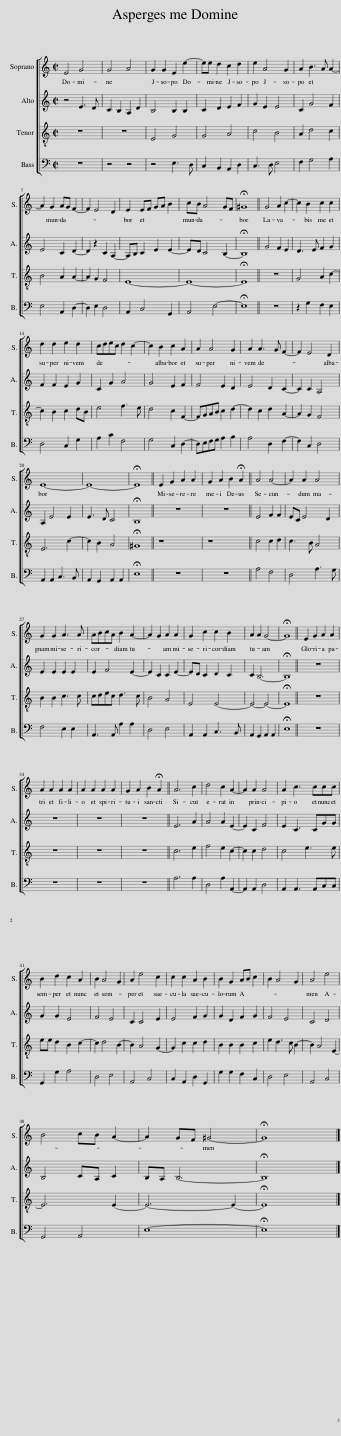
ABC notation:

X:1
%%score [ 1 2 3 4 ]
L:1/8
M:2/2
I:linebreak $
K:C
V:1 treble
V:2 treble
V:3 treble-8
V:4 bass
V:1
 E4 G4 | G4 A4 | G2 G2 E2 e2- | ee d2 c2 d2 | e2 A4 G2 | %5
 A2 B3 A A2- |$ A2 G2 AG F2- | F2 E4 D2 | E2 EF GA B2 | cB A4 GF | %10
 !fermata!^G8 || G4 A2 c2- | c2 B2 c2 c2 |$ d2 d2 e2 d2 | cdec d2 c2- | %15
 c2 B2 c2 A2 | A2 A4 G2 | A2 A3 G F2- | F2 E4 D2 |$ E8- | %20
 E8- | !fermata!E8 || E2 G2 A2 A2 | G2 A2 B2 !fermata!A2 || A4 A4- | %25
 A2 A2 A4 |$ G2 G2 A3 A | ABcA B2 A2- | A2 G2 A2 A2 | G2 c2 c2 B2 | %30
 A2 A2 G4- | !fermata!G8 || E2 G2 A2 A2 |$ A2 A2 A2 A2 | A2 A2 A2 A2 | %35
 G2 A2 B2 !fermata!A2 || A6 c2 | d4 c2 A2- | A2 A2 A4 | A2 c3 ccc |$ %40
 B2 d2 c2 A2 | B2 A4 G2 | A2 e4 c2 | c2 c2 A2 B2 | B2 G2 AB c2 | %45
 B2 A4 G2 | A4 e4 |$ B4 cB A2- | A2 GF ^G4- | !fermata!G8 |] %50
V:2
 z4 E3 D | C2 B,2 A,2 D2 | B,4 B,2 B,2 | C2 D2 E2 F2 | G2 E2 E4 | %5
 C2 G4 F2 |$ E4 C2 D2- | D2 z2 C2 A,2- | A,B, C2 E2 E2- | ED C4 B,2- | %10
 !fermata!B,8 || G4 F2 E2 | D3 E F2 G2 |$ F2 F2 E2 G2 | C2 G2 A4 | %15
 G4 E2 F2 | F4 E2 D2 | E4 D2 C2- | C2 C2 A,4 |$ A,2 E4 E2 | %20
 E3 D C4 | !fermata!B,8 || z8 | z8 || E4 F2 F2 | %25
 EC E4 D2 |$ E2 E2 E2 E2 | E2 F4 E2- | E2 C2 C2 E2- | ED C2 D2 C2 | %30
 C2 B,6- | !fermata!B,8 || z8 |$ z8 | z8 | %35
 z8 || E6 A2 | A4 A2 E2- | E2 C2 F4 | E2 C3 CGG |$ %40
 G2 G2 E4 | F4 E4 | C2 C4 E2 | E4 F2 G2 | G2 D2 F2 G2 | %45
 F4 E4 | C4 D4 |$ B,4 CA, C2 | B,A, B,6- | !fermata!B,8 |] %50
V:3
 z8 | z8 | E4 G4 | G4 A4 | c4 B4 | %5
 A2 d4 c2 |$ B4 A2 A2- | A2 G2 F4 | E8- | E8- | %10
 !fermata!E8 || z8 | G4 A2 c2- |$ c2 B2 c2 dB | e4 f3 e | %15
 d4 c2 F2- | FGAB c2 d2- | d2 c2 d2 A2- | A2 G2 F4 |$ E6 c2- | %20
 c2 B2 A4 | !fermata!^G8 || z8 | z8 || c4 c2 d2 | %25
 c3 B A4 |$ B2 B2 c3 c | cdec d3 c | B4 A4 | E4 E4- | %30
 E4- E4- | !fermata!E8 || z8 |$ z8 | z8 | %35
 z8 || c6 e2 | f4 e2 c2- | c2 c2 d4 | c4 e3 e |$ %40
 ee d2 B2 c2- | c2 d4 B2- | B2 A4 G2- | G2 c2 c2 d2 | B2 B2 B2 c2 | %45
 e2 d3 c B2- | B2 A4 E2- |$ E6 E2- | E6- E2- | !fermata!E8 |] %50
V:4
 z8 | z4 z4 | z4 E,3 D, | C,2 B,,2 A,,2 D,2 | C,3 D, E,4 | %5
 F,2 G,4 A,2 |$ E,4 A,,2 D,2- | D,2 E,2 D,4 | A,,2 C,4 G,,2 | A,,4 E,4- | %10
 !fermata!E,8 || z8 | z2 G,2 F,2 E,2 |$ D,4 C,2 G,2 | A,2 C2 F,4 | %15
 G,4 C,2 D,2- | D,E,F,G, A,2 B,2 | A,4 D,2 F,2- | F,2 C,2 D,4 |$ A,,2 A,,2 C,3 B,, | %20
 A,,2 G,,2 A,,2 A,,2 | !fermata!E,8 || z8 | z8 || A,4 F,4 | %25
 D,4 A,3 G, |$ F,4 E,2 E,2 | A,,3 A,, A,2 A,2 | D,4 E,4 | A,,2 A,,2 C,3 B,, | %30
 A,,2 G,,2 A,,2 A,,2 | !fermata!E,8 || z8 |$ z8 | z8 | %35
 z8 || A,6 A,2 | D,4 A,2 A,,2- | A,,2 A,,2 D,4 | A,,2 A,,3 A,,C,C, |$ %40
 G,,2 G,2 A,4 | D,4 E,4 | A,,4 C,4 | C,2 A,,2 D,2 G,,2 | G,2 G,2 F,2 C,2 | %45
 D,4 E,4 | A,,4 C,4 |$ G,,4 A,,4 | E,8- | !fermata!E,8 |] %50
